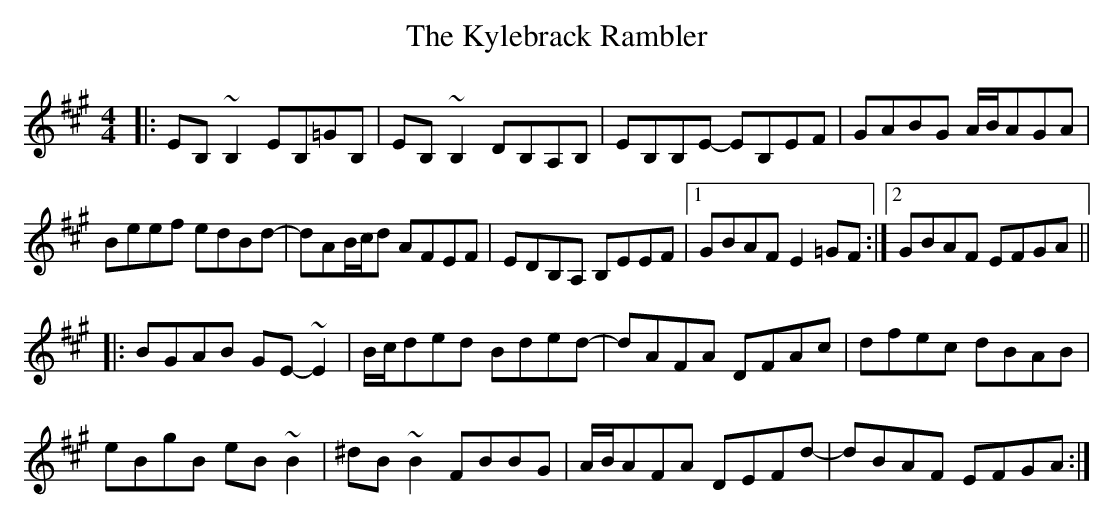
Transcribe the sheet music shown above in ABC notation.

X:1
T: The Kylebrack Rambler
M: 4/4
L: 1/8
K: Emix
|:EB,~B,2 EB,=GB,|EB,~B,2 DB,A,B,|EB,B,E - EB,EF|GABG A/B/AGA|
Beef edBd-|dAB/c/d AFEF|EDB,A, B,EEF|1 GBAF E2 =GF:|2 GBAF EFGA||
|:BGAB GE~-E2|B/c/ded Bded-|dAFA DFAc|dfec dBAB|
eBgB eB~B2|^dB~B2 FBBG|A/B/AFA DEFd-|dBAF EFGA:|
